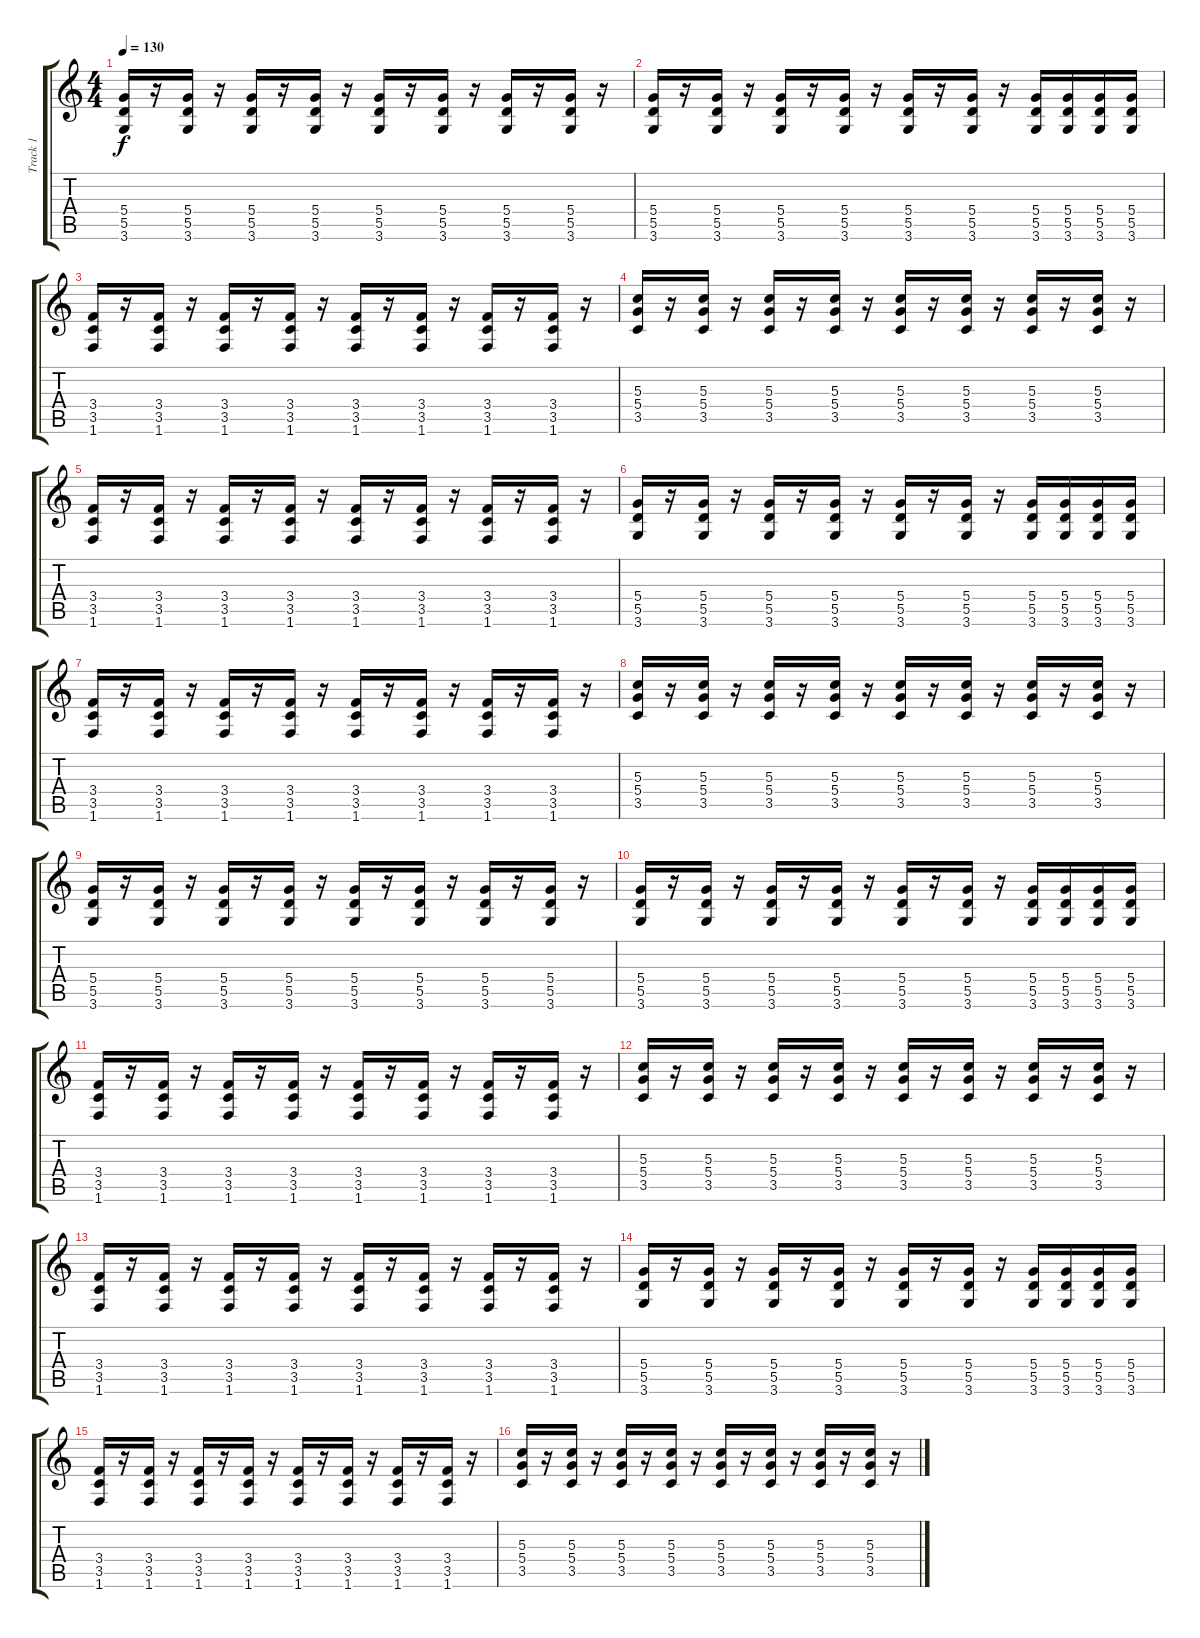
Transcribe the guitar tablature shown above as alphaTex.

\track ("Track 1" "Track 1") {instrument distortionguitar}
\staff {score tabs}
\tuning (E4 B3 G3 D3 A2 E2) {hide}
\ts (4 4)
\tempo 130
\clef g2
\ks c
(5.4 5.5 3.6).16{dy f} r.16 (5.4 5.5 3.6).16 r.16 (5.4 5.5 3.6).16 r.16 (5.4 5.5 3.6).16 r.16 (5.4 5.5 3.6).16 r.16 (5.4 5.5 3.6).16 r.16 (5.4 5.5 3.6).16 r.16 (5.4 5.5 3.6).16 r.16 |
(5.4 5.5 3.6).16 r.16 (5.4 5.5 3.6).16 r.16 (5.4 5.5 3.6).16 r.16 (5.4 5.5 3.6).16 r.16 (5.4 5.5 3.6).16 r.16 (5.4 5.5 3.6).16 r.16 (5.4 5.5 3.6).16 (5.4 5.5 3.6).16 (5.4 5.5 3.6).16 (5.4 5.5 3.6).16 |
(3.4 3.5 1.6).16 r.16 (3.4 3.5 1.6).16 r.16 (3.4 3.5 1.6).16 r.16 (3.4 3.5 1.6).16 r.16 (3.4 3.5 1.6).16 r.16 (3.4 3.5 1.6).16 r.16 (3.4 3.5 1.6).16 r.16 (3.4 3.5 1.6).16 r.16 |
(5.3 5.4 3.5).16 r.16 (5.3 5.4 3.5).16 r.16 (5.3 5.4 3.5).16 r.16 (5.3 5.4 3.5).16 r.16 (5.3 5.4 3.5).16 r.16 (5.3 5.4 3.5).16 r.16 (5.3 5.4 3.5).16 r.16 (5.3 5.4 3.5).16 r.16 |
(3.4 3.5 1.6).16 r.16 (3.4 3.5 1.6).16 r.16 (3.4 3.5 1.6).16 r.16 (3.4 3.5 1.6).16 r.16 (3.4 3.5 1.6).16 r.16 (3.4 3.5 1.6).16 r.16 (3.4 3.5 1.6).16 r.16 (3.4 3.5 1.6).16 r.16 |
(5.4 5.5 3.6).16 r.16 (5.4 5.5 3.6).16 r.16 (5.4 5.5 3.6).16 r.16 (5.4 5.5 3.6).16 r.16 (5.4 5.5 3.6).16 r.16 (5.4 5.5 3.6).16 r.16 (5.4 5.5 3.6).16 (5.4 5.5 3.6).16 (5.4 5.5 3.6).16 (5.4 5.5 3.6).16 |
(3.4 3.5 1.6).16 r.16 (3.4 3.5 1.6).16 r.16 (3.4 3.5 1.6).16 r.16 (3.4 3.5 1.6).16 r.16 (3.4 3.5 1.6).16 r.16 (3.4 3.5 1.6).16 r.16 (3.4 3.5 1.6).16 r.16 (3.4 3.5 1.6).16 r.16 |
(5.3 5.4 3.5).16 r.16 (5.3 5.4 3.5).16 r.16 (5.3 5.4 3.5).16 r.16 (5.3 5.4 3.5).16 r.16 (5.3 5.4 3.5).16 r.16 (5.3 5.4 3.5).16 r.16 (5.3 5.4 3.5).16 r.16 (5.3 5.4 3.5).16 r.16 |
(5.4 5.5 3.6).16 r.16 (5.4 5.5 3.6).16 r.16 (5.4 5.5 3.6).16 r.16 (5.4 5.5 3.6).16 r.16 (5.4 5.5 3.6).16 r.16 (5.4 5.5 3.6).16 r.16 (5.4 5.5 3.6).16 r.16 (5.4 5.5 3.6).16 r.16 |
(5.4 5.5 3.6).16 r.16 (5.4 5.5 3.6).16 r.16 (5.4 5.5 3.6).16 r.16 (5.4 5.5 3.6).16 r.16 (5.4 5.5 3.6).16 r.16 (5.4 5.5 3.6).16 r.16 (5.4 5.5 3.6).16 (5.4 5.5 3.6).16 (5.4 5.5 3.6).16 (5.4 5.5 3.6).16 |
(3.4 3.5 1.6).16 r.16 (3.4 3.5 1.6).16 r.16 (3.4 3.5 1.6).16 r.16 (3.4 3.5 1.6).16 r.16 (3.4 3.5 1.6).16 r.16 (3.4 3.5 1.6).16 r.16 (3.4 3.5 1.6).16 r.16 (3.4 3.5 1.6).16 r.16 |
(5.3 5.4 3.5).16 r.16 (5.3 5.4 3.5).16 r.16 (5.3 5.4 3.5).16 r.16 (5.3 5.4 3.5).16 r.16 (5.3 5.4 3.5).16 r.16 (5.3 5.4 3.5).16 r.16 (5.3 5.4 3.5).16 r.16 (5.3 5.4 3.5).16 r.16 |
(3.4 3.5 1.6).16 r.16 (3.4 3.5 1.6).16 r.16 (3.4 3.5 1.6).16 r.16 (3.4 3.5 1.6).16 r.16 (3.4 3.5 1.6).16 r.16 (3.4 3.5 1.6).16 r.16 (3.4 3.5 1.6).16 r.16 (3.4 3.5 1.6).16 r.16 |
(5.4 5.5 3.6).16 r.16 (5.4 5.5 3.6).16 r.16 (5.4 5.5 3.6).16 r.16 (5.4 5.5 3.6).16 r.16 (5.4 5.5 3.6).16 r.16 (5.4 5.5 3.6).16 r.16 (5.4 5.5 3.6).16 (5.4 5.5 3.6).16 (5.4 5.5 3.6).16 (5.4 5.5 3.6).16 |
(3.4 3.5 1.6).16 r.16 (3.4 3.5 1.6).16 r.16 (3.4 3.5 1.6).16 r.16 (3.4 3.5 1.6).16 r.16 (3.4 3.5 1.6).16 r.16 (3.4 3.5 1.6).16 r.16 (3.4 3.5 1.6).16 r.16 (3.4 3.5 1.6).16 r.16 |
(5.3 5.4 3.5).16 r.16 (5.3 5.4 3.5).16 r.16 (5.3 5.4 3.5).16 r.16 (5.3 5.4 3.5).16 r.16 (5.3 5.4 3.5).16 r.16 (5.3 5.4 3.5).16 r.16 (5.3 5.4 3.5).16 r.16 (5.3 5.4 3.5).16 r.16
